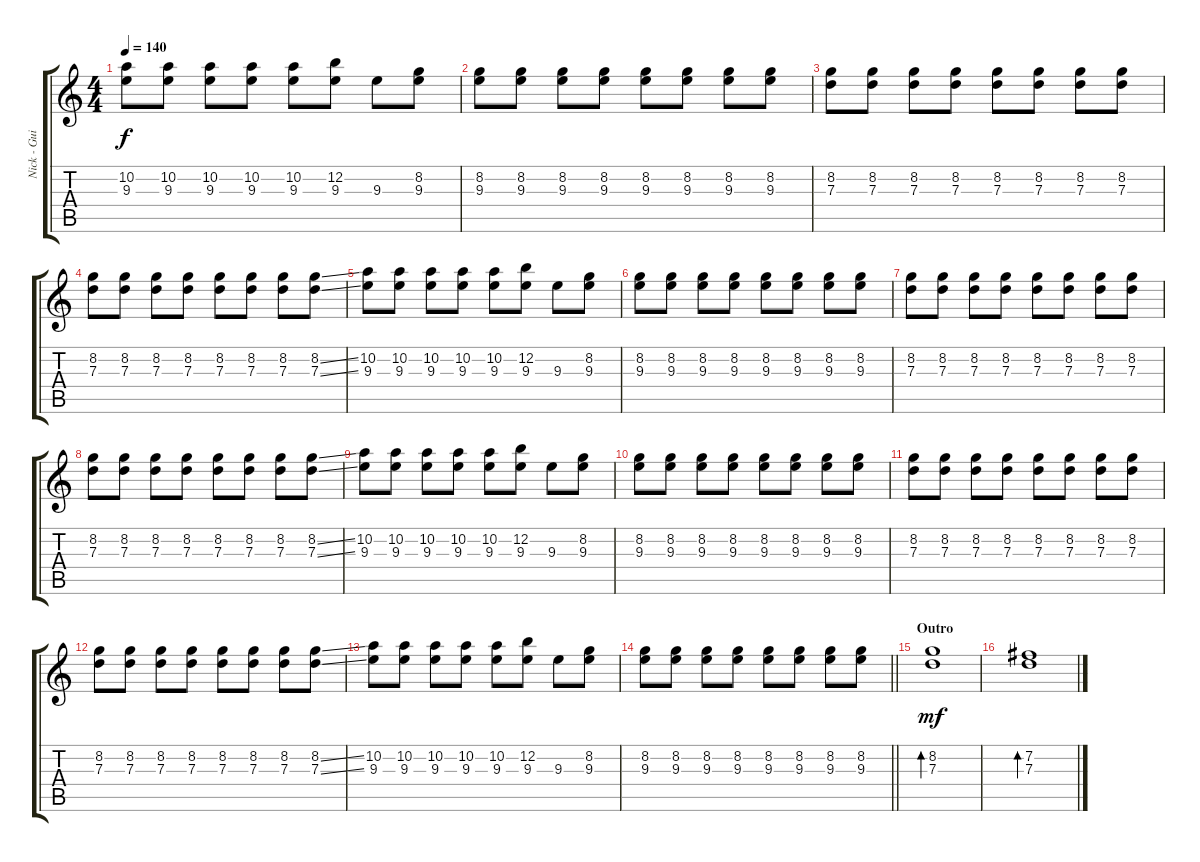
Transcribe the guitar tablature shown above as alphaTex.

\track ("Nick - Guitar RSE" "Nick - Gui") {instrument overdrivenguitar}
\staff {score tabs}
\tuning (E4 B3 G3 D3 A2 E2) {hide}
\ts (4 4)
\tempo 140
\clef g2
\ks c
(10.2 9.3).8{dy f} (10.2 9.3).8 (10.2 9.3).8 (10.2 9.3).8 (10.2 9.3).8 (12.2 9.3).8 9.3.8 (8.2 9.3).8 |
(8.2 9.3).8 (8.2 9.3).8 (8.2 9.3).8 (8.2 9.3).8 (8.2 9.3).8 (8.2 9.3).8 (8.2 9.3).8 (8.2 9.3).8 |
(8.2 7.3).8 (8.2 7.3).8 (8.2 7.3).8 (8.2 7.3).8 (8.2 7.3).8 (8.2 7.3).8 (8.2 7.3).8 (8.2 7.3).8 |
(8.2 7.3).8 (8.2 7.3).8 (8.2 7.3).8 (8.2 7.3).8 (8.2 7.3).8 (8.2 7.3).8 (8.2 7.3).8 (8.2{ss} 7.3{ss}).8 |
(10.2 9.3).8 (10.2 9.3).8 (10.2 9.3).8 (10.2 9.3).8 (10.2 9.3).8 (12.2 9.3).8 9.3.8 (8.2 9.3).8 |
(8.2 9.3).8 (8.2 9.3).8 (8.2 9.3).8 (8.2 9.3).8 (8.2 9.3).8 (8.2 9.3).8 (8.2 9.3).8 (8.2 9.3).8 |
(8.2 7.3).8 (8.2 7.3).8 (8.2 7.3).8 (8.2 7.3).8 (8.2 7.3).8 (8.2 7.3).8 (8.2 7.3).8 (8.2 7.3).8 |
(8.2 7.3).8 (8.2 7.3).8 (8.2 7.3).8 (8.2 7.3).8 (8.2 7.3).8 (8.2 7.3).8 (8.2 7.3).8 (8.2{ss} 7.3{ss}).8 |
(10.2 9.3).8 (10.2 9.3).8 (10.2 9.3).8 (10.2 9.3).8 (10.2 9.3).8 (12.2 9.3).8 9.3.8 (8.2 9.3).8 |
(8.2 9.3).8 (8.2 9.3).8 (8.2 9.3).8 (8.2 9.3).8 (8.2 9.3).8 (8.2 9.3).8 (8.2 9.3).8 (8.2 9.3).8 |
(8.2 7.3).8 (8.2 7.3).8 (8.2 7.3).8 (8.2 7.3).8 (8.2 7.3).8 (8.2 7.3).8 (8.2 7.3).8 (8.2 7.3).8 |
(8.2 7.3).8 (8.2 7.3).8 (8.2 7.3).8 (8.2 7.3).8 (8.2 7.3).8 (8.2 7.3).8 (8.2 7.3).8 (8.2{ss} 7.3{ss}).8 |
(10.2 9.3).8 (10.2 9.3).8 (10.2 9.3).8 (10.2 9.3).8 (10.2 9.3).8 (12.2 9.3).8 9.3.8 (8.2 9.3).8 |
\barLineRight lightlight
(8.2 9.3).8 (8.2 9.3).8 (8.2 9.3).8 (8.2 9.3).8 (8.2 9.3).8 (8.2 9.3).8 (8.2 9.3).8 (8.2 9.3).8 |
\section ("" "Outro")
(8.2 7.3).1{bd 240 dy mf volume 7 balance 0 instrument overdrivenguitar} |
(7.2 7.3).1{bd 480}
